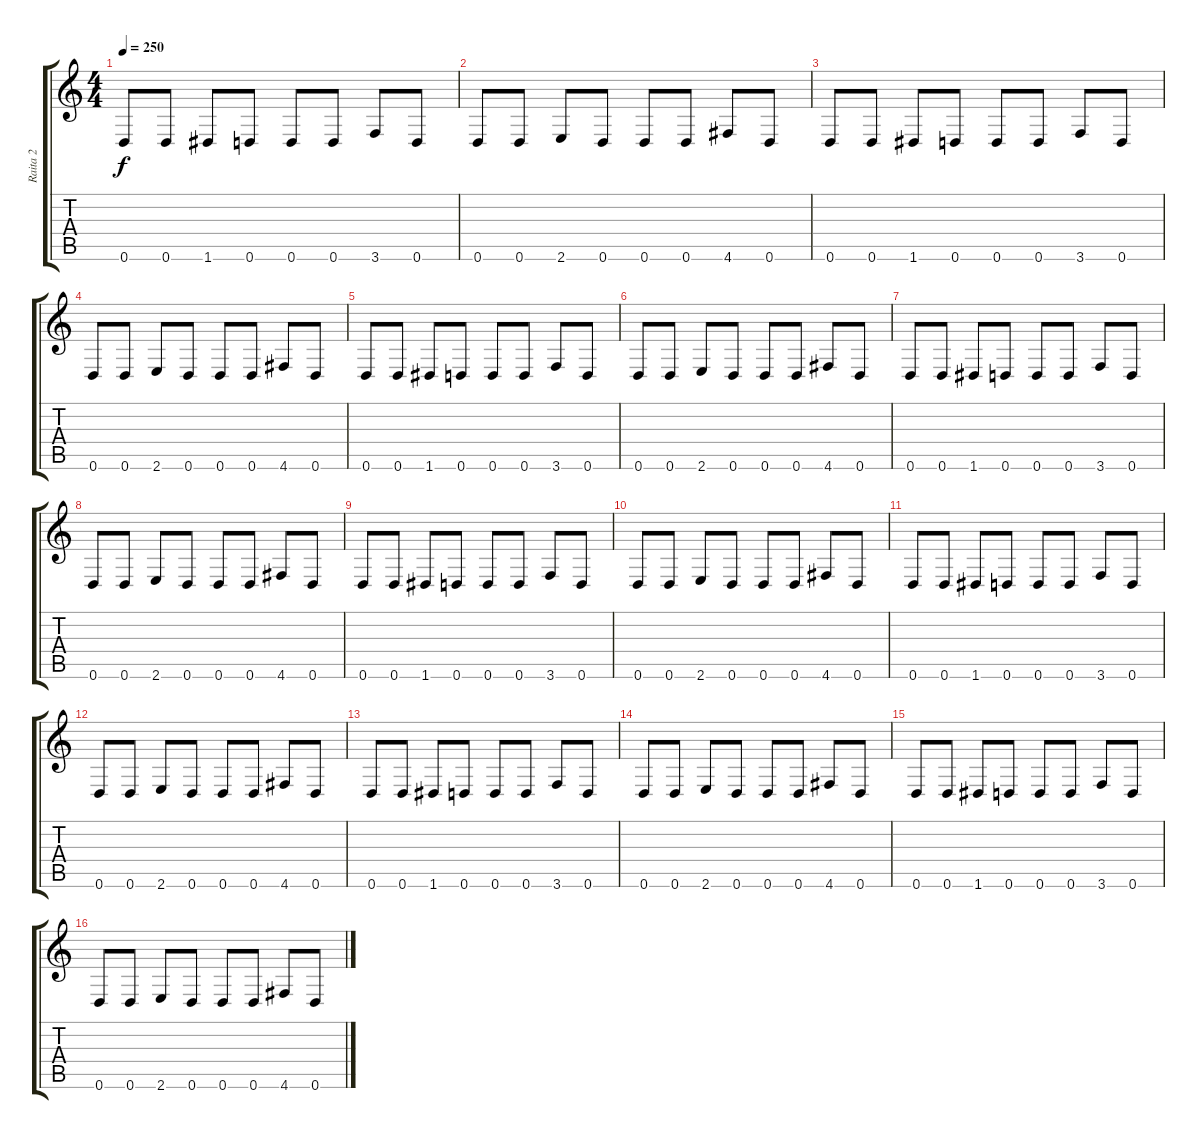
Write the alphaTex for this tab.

\track ("Raita 2" "Raita 2") {instrument distortionguitar}
\staff {score tabs}
\tuning (D4 A3 F3 C3 G2 D2) {hide}
\ts (4 4)
\tempo 250
\clef g2
\ks c
0.6.8{dy f} 0.6.8 1.6.8 0.6.8 0.6.8 0.6.8 3.6.8 0.6.8 |
0.6.8 0.6.8 2.6.8 0.6.8 0.6.8 0.6.8 4.6.8 0.6.8 |
0.6.8 0.6.8 1.6.8 0.6.8 0.6.8 0.6.8 3.6.8 0.6.8 |
0.6.8 0.6.8 2.6.8 0.6.8 0.6.8 0.6.8 4.6.8 0.6.8 |
0.6.8 0.6.8 1.6.8 0.6.8 0.6.8 0.6.8 3.6.8 0.6.8 |
0.6.8 0.6.8 2.6.8 0.6.8 0.6.8 0.6.8 4.6.8 0.6.8 |
0.6.8 0.6.8 1.6.8 0.6.8 0.6.8 0.6.8 3.6.8 0.6.8 |
0.6.8 0.6.8 2.6.8 0.6.8 0.6.8 0.6.8 4.6.8 0.6.8 |
0.6.8 0.6.8 1.6.8 0.6.8 0.6.8 0.6.8 3.6.8 0.6.8 |
0.6.8 0.6.8 2.6.8 0.6.8 0.6.8 0.6.8 4.6.8 0.6.8 |
0.6.8 0.6.8 1.6.8 0.6.8 0.6.8 0.6.8 3.6.8 0.6.8 |
0.6.8 0.6.8 2.6.8 0.6.8 0.6.8 0.6.8 4.6.8 0.6.8 |
0.6.8 0.6.8 1.6.8 0.6.8 0.6.8 0.6.8 3.6.8 0.6.8 |
0.6.8 0.6.8 2.6.8 0.6.8 0.6.8 0.6.8 4.6.8 0.6.8 |
0.6.8 0.6.8 1.6.8 0.6.8 0.6.8 0.6.8 3.6.8 0.6.8 |
0.6.8 0.6.8 2.6.8 0.6.8 0.6.8 0.6.8 4.6.8 0.6.8
